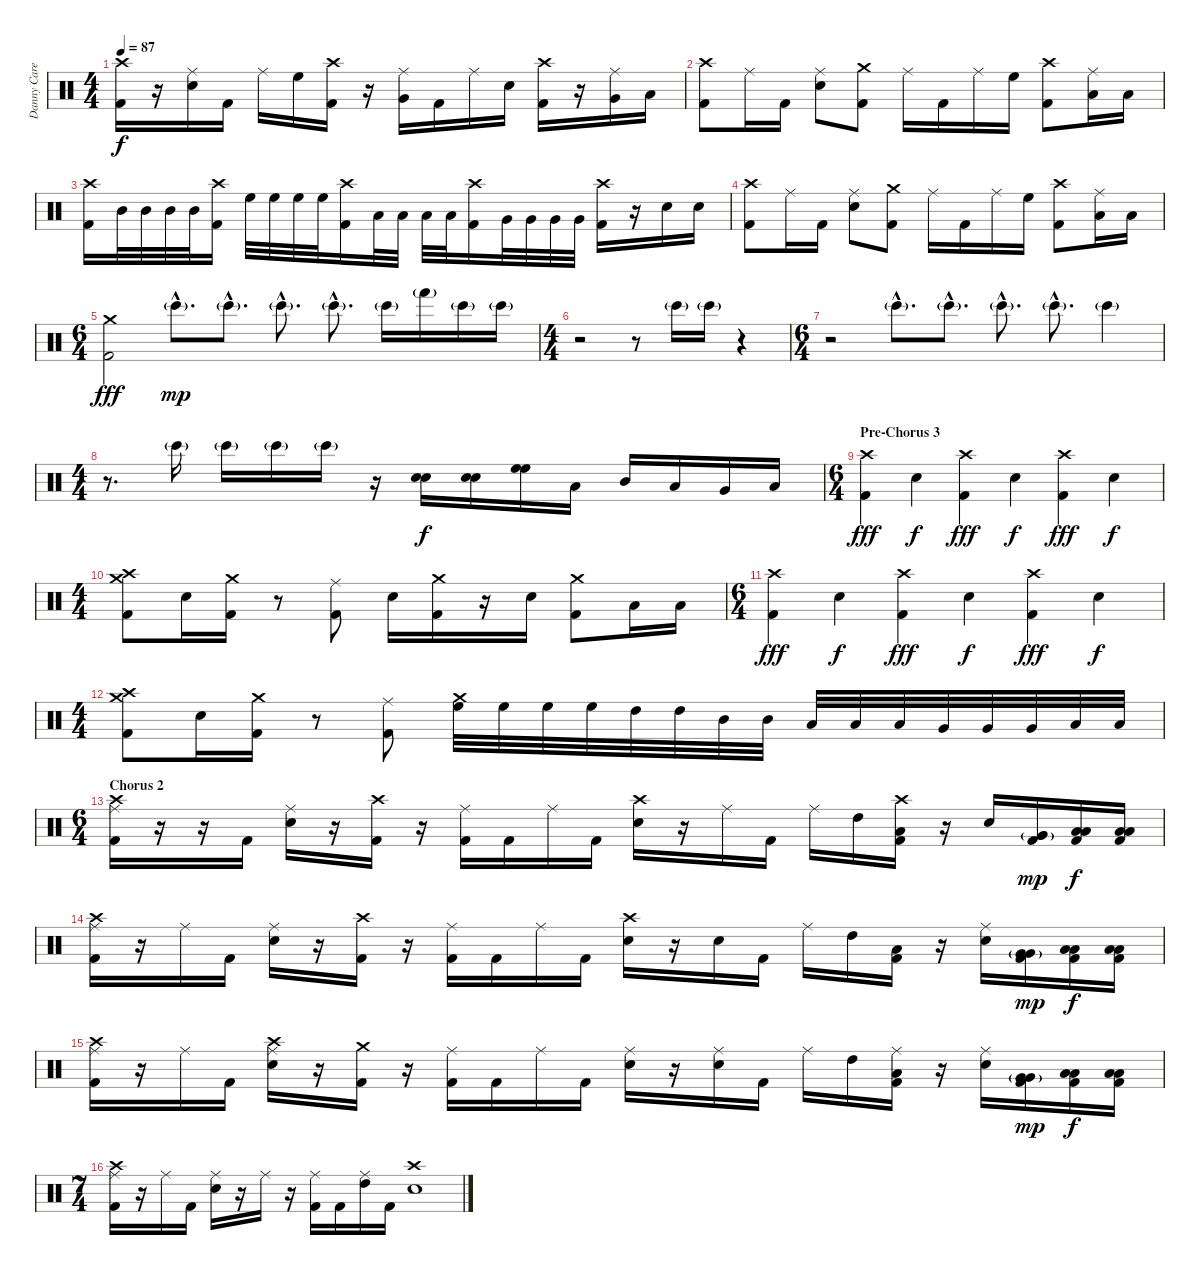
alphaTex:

\track ("Danny Carey" "Danny Care") {instrument percussion}
\staff {score}
\articulation defaults
\ts (4 4)
\tempo 87
\clef neutral
\ks c
("Crash high (hit)" "Kick (hit) 2").16{dy f} r.16 ("Ride (middle)" "Electric Snare (hit)").16 "Kick (hit) 2".16 "Ride (middle)".16 "High Floor Tom (hit)".16 ("Crash high (hit)" "Kick (hit) 2").16 r.16 ("Ride (middle)" "Very Low Tom (hit)").16 "Kick (hit) 2".16 "Ride (middle)".16 "Electric Snare (hit)".16 ("Crash high (hit)" "Kick (hit) 2").16 r.16 ("Ride (middle)" "Very Low Tom (hit)").16 "Low Tom (hit)".16 |
("Crash high (hit)" "Kick (hit) 2").8 "Ride (middle)".16 "Kick (hit) 2".16 ("Ride (middle)" "Electric Snare (hit)").8 ("Crash medium (hit)" "Kick (hit) 2").8 "Ride (middle)".16 "Kick (hit) 2".16 "Ride (middle)".16 "High Floor Tom (hit)".16 ("Crash high (hit)" "Kick (hit) 2").8 ("Ride (middle)" "Low Tom (hit)").16 "Low Tom (hit)".16 |
("Crash high (hit)" "Kick (hit) 2").16 "Mid Tom (hit)".32 "Mid Tom (hit)".32 "Mid Tom (hit)".32 "Mid Tom (hit)".32 ("Crash high (hit)" "Kick (hit) 2").16 "High Floor Tom (hit)".32 "High Floor Tom (hit)".32 "High Floor Tom (hit)".32 "High Floor Tom (hit)".32 ("Crash high (hit)" "Kick (hit) 2").16 "Low Tom (hit)".32 "Low Tom (hit)".32 "Low Tom (hit)".32 "Low Tom (hit)".32 ("Crash high (hit)" "Kick (hit) 2").16 "Very Low Tom (hit)".32 "Very Low Tom (hit)".32 "Very Low Tom (hit)".32 "Very Low Tom (hit)".32 ("Crash high (hit)" "Kick (hit) 2").16 r.16 "Electric Snare (hit)".16 "Electric Snare (hit)".16 |
("Crash high (hit)" "Kick (hit) 2").8 "Ride (middle)".16 "Kick (hit) 2".16 ("Ride (middle)" "Electric Snare (hit)").8 ("Crash medium (hit)" "Kick (hit) 2").8 "Ride (middle)".16 "Kick (hit) 2".16 "Ride (middle)".16 "High Floor Tom (hit)".16 ("Crash high (hit)" "Kick (hit) 2").8 ("Ride (middle)" "Low Tom (hit)").16 "Low Tom (hit)".16 |
\ts (6 4)
("Crash medium (hit)" "Kick (hit) 2").2{dy fff} "Bongo High (hit)"{g hac}.8{d dy mp} "Bongo High (hit)"{g hac}.8{d} "Bongo High (hit)"{g hac}.8{d} "Bongo High (hit)"{g hac}.8{d} "Bongo High (hit)"{g}.16 "Hand (hit)"{g}.16 "Bongo High (hit)"{g}.16 "Bongo High (hit)"{g}.16 |
\ts (4 4)
r.2 r.8 "Bongo High (hit)"{g}.16 "Bongo High (hit)"{g}.16 r.4 |
\ts (6 4)
r.2 "Bongo High (hit)"{g hac}.8{d} "Bongo High (hit)"{g hac}.8{d} "Bongo High (hit)"{g hac}.8{d} "Bongo High (hit)"{g hac}.8{d} "Bongo High (hit)"{g}.4 |
\ts (4 4)
r.8{d} "Bongo High (hit)"{g}.16 "Bongo High (hit)"{g}.16 "Bongo High (hit)"{g}.16 "Bongo High (hit)"{g}.16 r.16 ("Electric Snare (hit)" "Electric Snare (hit)").16{dy f} ("Electric Snare (hit)" "Electric Snare (hit)").16 ("High Floor Tom (hit)" "High Floor Tom (hit)").16 "Low Tom (hit)".16 "Mid Tom (hit)".16 "Low Tom (hit)".16 "Very Low Tom (hit)".16 "Low Floor Tom (hit)".16 |
\ts (6 4)
\section ("" "Pre-Chorus 3")
("Crash high (hit)" "Kick (hit) 2").4{dy fff} "Electric Snare (hit)".4{dy f} ("Crash high (hit)" "Kick (hit) 2").4{dy fff} "Electric Snare (hit)".4{dy f} ("Crash high (hit)" "Kick (hit) 2").4{dy fff} "Electric Snare (hit)".4{dy f} |
\ts (4 4)
("Crash high (hit)" "Crash medium (hit)" "Kick (hit) 2").8 "Electric Snare (hit)".16 ("Crash medium (hit)" "Kick (hit) 2").16 r.8 ("Ride (middle)" "Kick (hit) 2").8 "Electric Snare (hit)".16 ("Crash medium (hit)" "Kick (hit) 2").16 r.16 "Electric Snare (hit)".16 ("Crash medium (hit)" "Kick (hit) 2").8 "Low Tom (hit)".16 "Low Tom (hit)".16 |
\ts (6 4)
("Crash high (hit)" "Kick (hit) 2").4{dy fff} "Electric Snare (hit)".4{dy f} ("Crash high (hit)" "Kick (hit) 2").4{dy fff} "Electric Snare (hit)".4{dy f} ("Crash high (hit)" "Kick (hit) 2").4{dy fff} "Electric Snare (hit)".4{dy f} |
\ts (4 4)
("Crash high (hit)" "Crash medium (hit)" "Kick (hit) 2").8 "Electric Snare (hit)".16 ("Crash medium (hit)" "Kick (hit) 2").16 r.8 ("Ride (middle)" "Kick (hit) 2").8 ("High Floor Tom (hit)" "Crash medium (hit)").32 "High Floor Tom (hit)".32 "High Floor Tom (hit)".32 "High Floor Tom (hit)".32 "High Tom (hit)".32 "High Tom (hit)".32 "Mid Tom (hit)".32 "Mid Tom (hit)".32 "Low Tom (hit)".32 "Low Tom (hit)".32 "Low Tom (hit)".32 "Very Low Tom (hit)".32 "Very Low Tom (hit)".32 "Very Low Tom (hit)".32 "Low Floor Tom (hit)".32 "Low Floor Tom (hit)".32 |
\ts (6 4)
\section ("" "Chorus 2")
("Ride (middle)" "Crash high (hit)" "Kick (hit) 2").16 r.16 r.16 "Kick (hit) 2".16 ("Ride (middle)" "Electric Snare (hit)").16 r.16 ("Crash high (hit)" "Kick (hit) 2").16 r.16 ("Ride (middle)" "Kick (hit) 2").16 "Kick (hit) 2".16 "Ride (middle)".16 "Kick (hit) 2".16 ("Crash high (hit)" "Electric Snare (hit)").16 r.16 "Ride (middle)".16 "Kick (hit) 2".16 "Ride (middle)".16 "High Tom (hit)".16 ("Crash high (hit)" "Low Floor Tom (hit)" "Kick (hit) 2").16 r.16 "Electric Snare (hit)".16 ("Very Low Tom (hit)"{g} "Very Low Tom (hit)" "Kick (hit) 2").16{dy mp} ("Low Tom (hit)" "Low Tom (hit)" "Kick (hit) 2").16{dy f} ("Low Tom (hit)" "Low Tom (hit)" "Kick (hit) 2").16 |
("Ride (middle)" "Crash high (hit)" "Kick (hit) 2").16 r.16 "Ride (middle)".16 "Kick (hit) 2".16 ("Ride (middle)" "Electric Snare (hit)").16 r.16 ("Crash high (hit)" "Kick (hit) 2").16 r.16 ("Ride (middle)" "Kick (hit) 2").16 "Kick (hit) 2".16 "Ride (middle)".16 "Kick (hit) 2".16 ("Crash high (hit)" "Electric Snare (hit)").16 r.16 "Electric Snare (hit)".16 "Kick (hit) 2".16 "Ride (middle)".16 "High Tom (hit)".16 ("Low Floor Tom (hit)" "Kick (hit) 2").16 r.16 ("Ride (middle)" "Electric Snare (hit)").16 ("Very Low Tom (hit)"{g} "Very Low Tom (hit)" "Kick (hit) 2").16{dy mp} ("Low Tom (hit)" "Low Tom (hit)" "Kick (hit) 2").16{dy f} ("Low Tom (hit)" "Low Tom (hit)" "Kick (hit) 2").16 |
("Ride (middle)" "Crash high (hit)" "Kick (hit) 2").16 r.16 "Ride (middle)".16 "Kick (hit) 2".16 ("Ride (middle)" "Crash high (hit)" "Electric Snare (hit)").16 r.16 ("Crash medium (hit)" "Kick (hit) 2").16 r.16 ("Ride (middle)" "Kick (hit) 2").16 "Kick (hit) 2".16 "Ride (middle)".16 "Kick (hit) 2".16 ("Ride (middle)" "Electric Snare (hit)").16 r.16 ("Ride (middle)" "Electric Snare (hit)").16 "Kick (hit) 2".16 "Ride (middle)".16 "High Tom (hit)".16 ("Ride (middle)" "Low Floor Tom (hit)" "Kick (hit) 2").16 r.16 ("Ride (middle)" "Electric Snare (hit)").16 ("Very Low Tom (hit)"{g} "Very Low Tom (hit)" "Kick (hit) 2").16{dy mp} ("Low Tom (hit)" "Low Tom (hit)" "Kick (hit) 2").16{dy f} ("Low Tom (hit)" "Low Tom (hit)" "Kick (hit) 2").16 |
\ts (7 4)
("Ride (middle)" "Crash high (hit)" "Kick (hit) 2").16 r.16 "Ride (middle)".16 "Kick (hit) 2".16 ("Ride (middle)" "Electric Snare (hit)").16 r.16 "Ride (middle)".16 r.16 ("Ride (middle)" "Kick (hit) 2").16 "Kick (hit) 2".16 ("Ride (middle)" "High Tom (hit)").16 "Kick (hit) 2".16 ("Crash high (hit)" "Electric Snare (hit)").1
